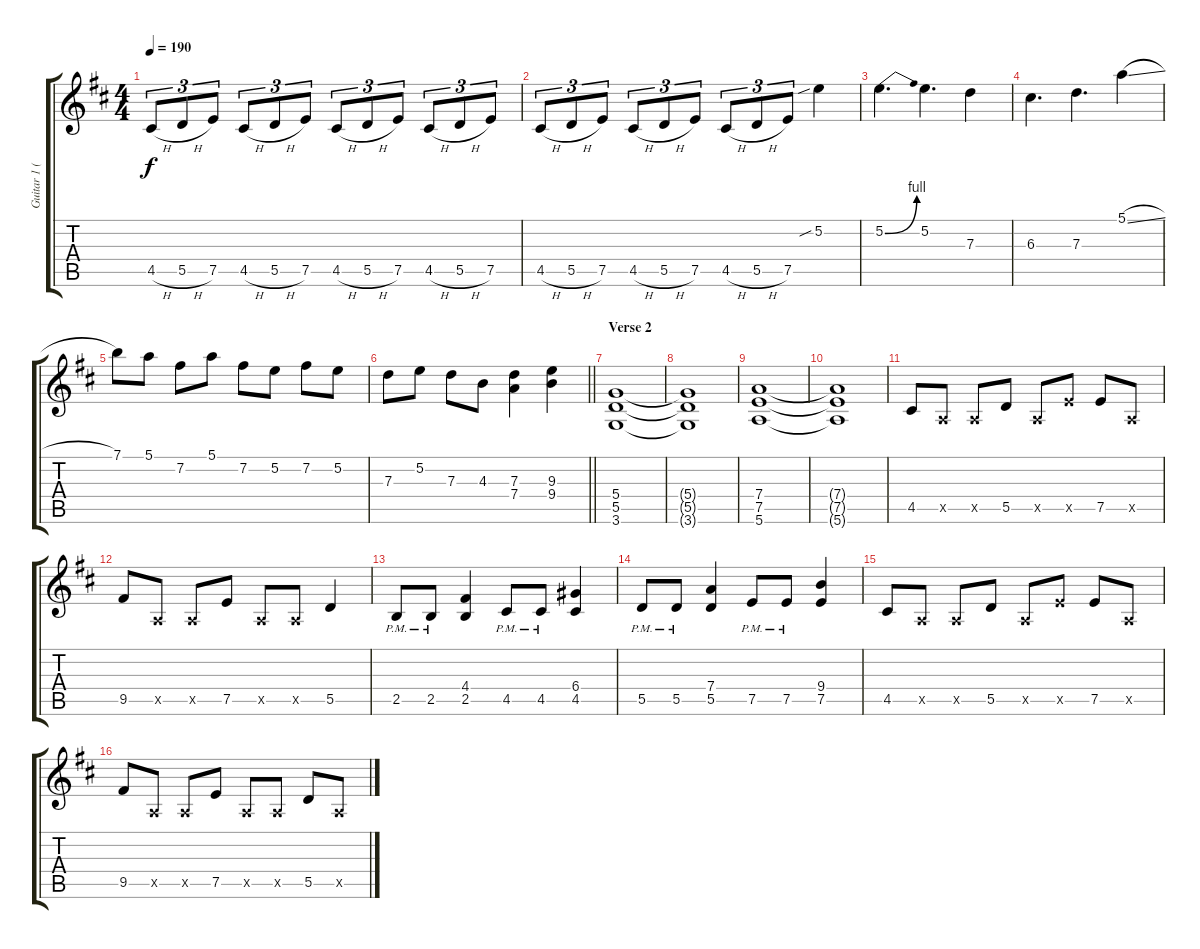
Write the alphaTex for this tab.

\track ("Guitar 1 (Aya)" "Guitar 1 (") {instrument overdrivenguitar}
\staff {score tabs}
\tuning (E4 B3 G3 D3 A2 E2) {hide}
\ts (4 4)
\tempo 190
\clef g2
\ks bminor
4.5{h}.8{tu (3 2) dy f} 5.5{h}.8{tu (3 2)} 7.5.8{tu (3 2)} 4.5{h}.8{tu (3 2)} 5.5{h}.8{tu (3 2)} 7.5.8{tu (3 2)} 4.5{h}.8{tu (3 2)} 5.5{h}.8{tu (3 2)} 7.5.8{tu (3 2)} 4.5{h}.8{tu (3 2)} 5.5{h}.8{tu (3 2)} 7.5.8{tu (3 2)} |
4.5{h}.8{tu (3 2)} 5.5{h}.8{tu (3 2)} 7.5.8{tu (3 2)} 4.5{h}.8{tu (3 2)} 5.5{h}.8{tu (3 2)} 7.5.8{tu (3 2)} 4.5{h}.8{tu (3 2)} 5.5{h}.8{tu (3 2)} 7.5.8{tu (3 2)} 5.2{sib}.4 |
5.2{be (bend 0 0 60 4)}.4{d} 5.2.4{d} 7.3.4 |
6.3.4{d} 7.3.4{d} 5.1{sl}.4 |
7.1.8 5.1.8 7.2.8 5.1.8 7.2.8 5.2.8 7.2.8 5.2.8 |
\barLineRight lightlight
7.3.8 5.2.8 7.3.8 4.3.8 (7.3 7.4).4 (9.3 9.4).4 |
\section ("" "Verse 2")
(5.4 5.5 3.6).1 |
(5.4{t} 5.5{t} 3.6{t}).1 |
(7.4 7.5 5.6).1 |
(7.4{t} 7.5{t} 5.6{t}).1 |
4.5.8 0.5{x}.8 0.5{x}.8 5.5.8 0.5{x}.8 7.5{x}.8 7.5.8 0.5{x}.8 |
9.5.8 0.5{x}.8 0.5{x}.8 7.5.8 0.5{x}.8 0.5{x}.8 5.5.4 |
2.5{pm}.8 2.5{pm}.8 (4.4 2.5).4 4.5{pm}.8 4.5{pm}.8 (6.4 4.5).4 |
5.5{pm}.8 5.5{pm}.8 (7.4 5.5).4 7.5{pm}.8 7.5{pm}.8 (9.4 7.5).4 |
4.5.8 0.5{x}.8 0.5{x}.8 5.5.8 0.5{x}.8 7.5{x}.8 7.5.8 0.5{x}.8 |
9.5.8 0.5{x}.8 0.5{x}.8 7.5.8 0.5{x}.8 0.5{x}.8 5.5.8 0.5{x}.8
